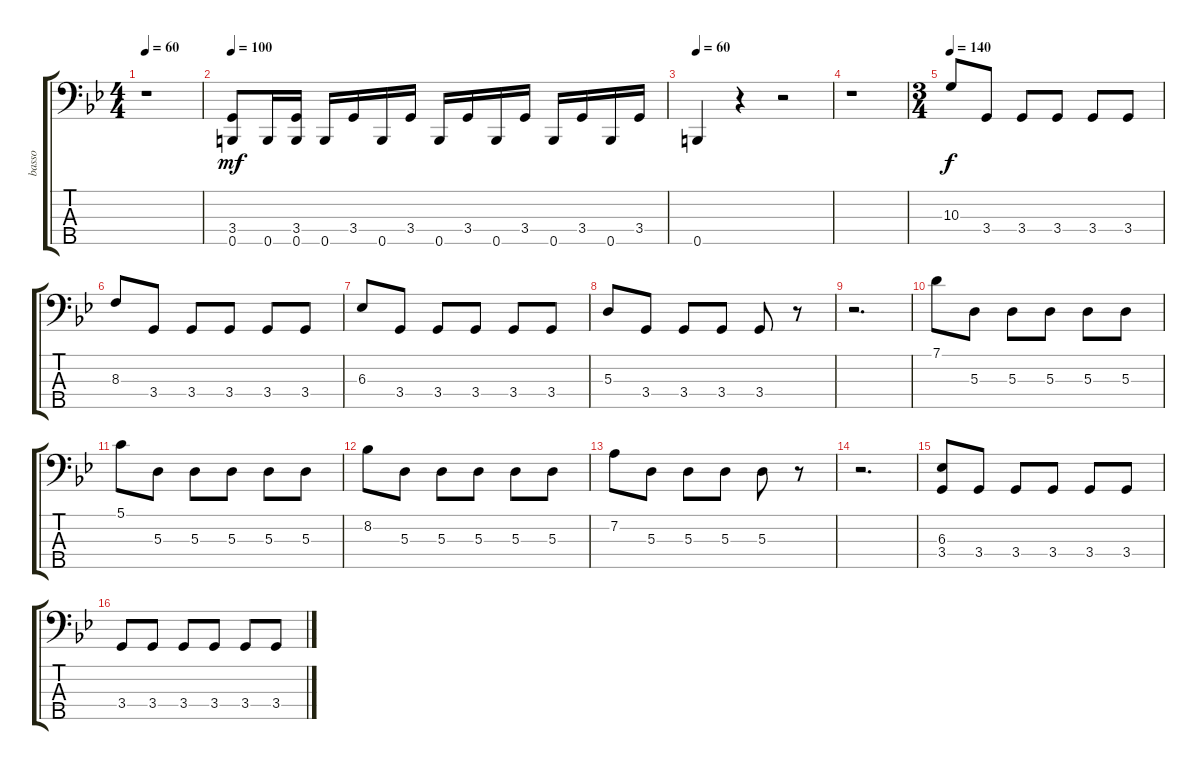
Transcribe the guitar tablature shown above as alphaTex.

\track ("basso" "basso") {instrument electricbassfinger}
\staff {score tabs}
\tuning (G2 D2 A1 E1 B0) {hide}
\ts (4 4)
\tempo 60
\clef f4
\ks bb
r.1{dy mf} |
\tempo 100
(3.4 0.5).8 0.5.16 (3.4 0.5).16 0.5.16 3.4.16 0.5.16 3.4.16 0.5.16 3.4.16 0.5.16 3.4.16 0.5.16 3.4.16 0.5.16 3.4.16 |
\tempo 60
0.5.4 r.4 r.2 |
r.1 |
\ts (3 4)
\tempo 140
\ks gminor
10.3.8{dy f} 3.4.8 3.4.8 3.4.8 3.4.8 3.4.8 |
8.3.8 3.4.8 3.4.8 3.4.8 3.4.8 3.4.8 |
6.3.8 3.4.8 3.4.8 3.4.8 3.4.8 3.4.8 |
5.3.8 3.4.8 3.4.8 3.4.8 3.4.8 r.8 |
r.2{d} |
7.1.8 5.3.8 5.3.8 5.3.8 5.3.8 5.3.8 |
5.1.8 5.3.8 5.3.8 5.3.8 5.3.8 5.3.8 |
8.2.8 5.3.8 5.3.8 5.3.8 5.3.8 5.3.8 |
7.2.8 5.3.8 5.3.8 5.3.8 5.3.8 r.8 |
r.2{d} |
(6.3 3.4).8 3.4.8 3.4.8 3.4.8 3.4.8 3.4.8 |
3.4.8 3.4.8 3.4.8 3.4.8 3.4.8 3.4.8
